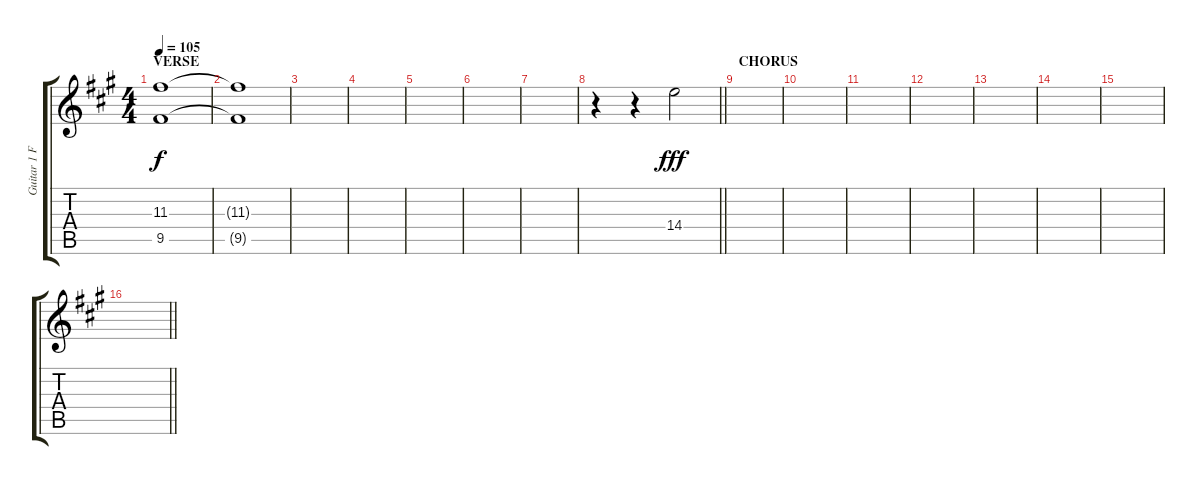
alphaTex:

\track ("Guitar 1 FX and Dub" "Guitar 1 F") {instrument electricguitarjazz}
\staff {score tabs}
\tuning (E4 B3 G3 D3 A2 E2) {hide}
\ts (4 4)
\section ("" "VERSE")
\tempo 105
\clef g2
\ks f#minor
(11.3 9.5).1{dy f volume 0 balance 3 instrument distortionguitar} |
(11.3{t} 9.5{t}).1 |
|
|
|
|
|
\barLineRight lightlight
r.4 r.4 14.4.2{dy fff volume 10 instrument electricguitarjazz} |
\section ("" "CHORUS")
|
|
|
|
|
|
|
\barLineRight lightlight
